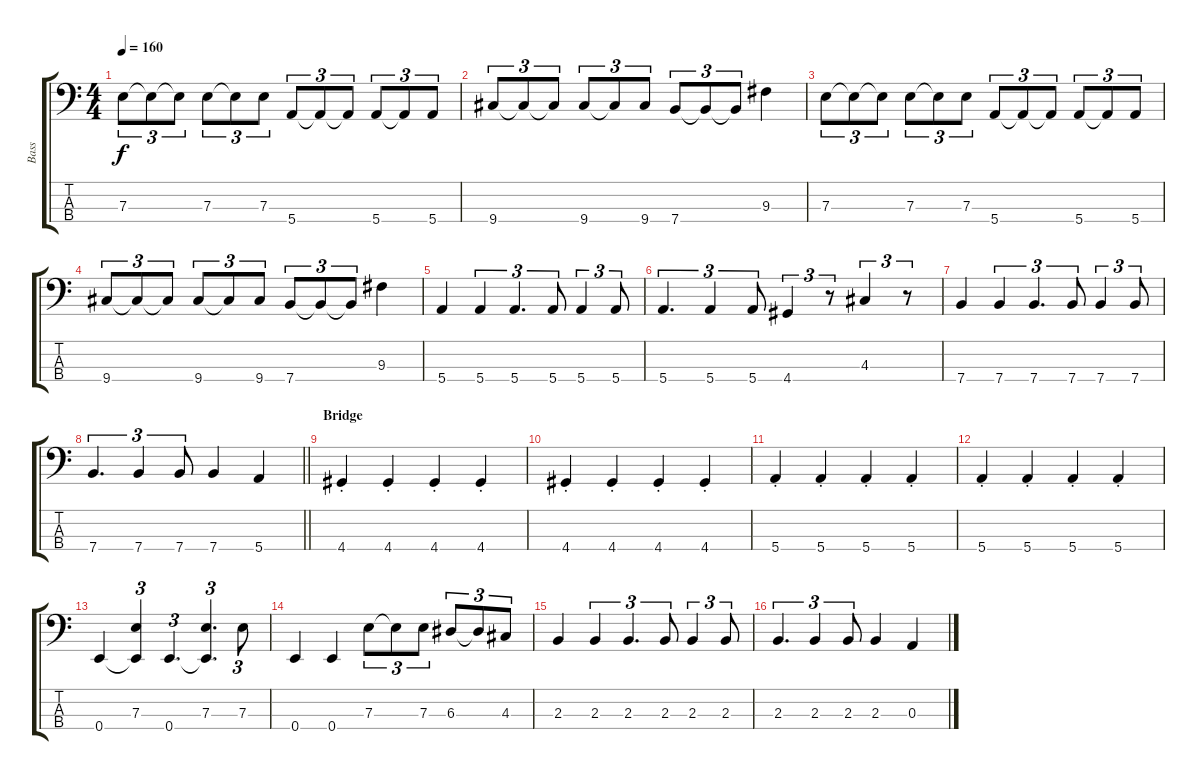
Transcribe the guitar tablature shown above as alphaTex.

\track ("Bass" "Bass") {instrument electricbasspick}
\staff {score tabs}
\tuning (G2 D2 A1 E1) {hide}
\ts (4 4)
\tempo 160
\clef f4
\ks c
7.3.8{tu (3 2) dy f} 7.3{t}.8{tu (3 2)} 7.3{t}.8{tu (3 2)} 7.3.8{tu (3 2)} 7.3{t}.8{tu (3 2)} 7.3.8{tu (3 2)} 5.4.8{tu (3 2)} 5.4{t}.8{tu (3 2)} 5.4{t}.8{tu (3 2)} 5.4.8{tu (3 2)} 5.4{t}.8{tu (3 2)} 5.4.8{tu (3 2)} |
9.4.8{tu (3 2)} 9.4{t}.8{tu (3 2)} 9.4{t}.8{tu (3 2)} 9.4.8{tu (3 2)} 9.4{t}.8{tu (3 2)} 9.4.8{tu (3 2)} 7.4.8{tu (3 2)} 7.4{t}.8{tu (3 2)} 7.4{t}.8{tu (3 2)} 9.3.4 |
7.3.8{tu (3 2)} 7.3{t}.8{tu (3 2)} 7.3{t}.8{tu (3 2)} 7.3.8{tu (3 2)} 7.3{t}.8{tu (3 2)} 7.3.8{tu (3 2)} 5.4.8{tu (3 2)} 5.4{t}.8{tu (3 2)} 5.4{t}.8{tu (3 2)} 5.4.8{tu (3 2)} 5.4{t}.8{tu (3 2)} 5.4.8{tu (3 2)} |
9.4.8{tu (3 2)} 9.4{t}.8{tu (3 2)} 9.4{t}.8{tu (3 2)} 9.4.8{tu (3 2)} 9.4{t}.8{tu (3 2)} 9.4.8{tu (3 2)} 7.4.8{tu (3 2)} 7.4{t}.8{tu (3 2)} 7.4{t}.8{tu (3 2)} 9.3.4 |
5.4.4 5.4.4{tu (3 2)} 5.4.4{d tu (3 2)} 5.4.8{tu (3 2)} 5.4.4{tu (3 2)} 5.4.8{tu (3 2)} |
5.4.4{d tu (3 2)} 5.4.4{tu (3 2)} 5.4.8{tu (3 2)} 4.4.4{tu (3 2)} r.8{tu (3 2)} 4.3.4{tu (3 2)} r.8{tu (3 2)} |
7.4.4 7.4.4{tu (3 2)} 7.4.4{d tu (3 2)} 7.4.8{tu (3 2)} 7.4.4{tu (3 2)} 7.4.8{tu (3 2)} |
\barLineRight lightlight
7.4.4{d tu (3 2)} 7.4.4{tu (3 2)} 7.4.8{tu (3 2)} 7.4.4 5.4.4 |
\section ("" "Bridge")
4.4{st}.4 4.4{st}.4 4.4{st}.4 4.4{st}.4 |
4.4{st}.4 4.4{st}.4 4.4{st}.4 4.4{st}.4 |
5.4{st}.4 5.4{st}.4 5.4{st}.4 5.4{st}.4 |
5.4{st}.4 5.4{st}.4 5.4{st}.4 5.4{st}.4 |
0.4.4 (7.3 0.4{t}).4{tu (3 2)} 0.4.4{d tu (3 2)} (7.3 0.4{t}).4{d tu (3 2)} 7.3.8{tu (3 2)} |
0.4.4 0.4.4 7.3.8{tu (3 2)} 7.3{t}.8{tu (3 2)} 7.3.8{tu (3 2)} 6.3.8{tu (3 2)} 6.3{t}.8{tu (3 2)} 4.3.8{tu (3 2)} |
2.3.4 2.3.4{tu (3 2)} 2.3.4{d tu (3 2)} 2.3.8{tu (3 2)} 2.3.4{tu (3 2)} 2.3.8{tu (3 2)} |
2.3.4{d tu (3 2)} 2.3.4{tu (3 2)} 2.3.8{tu (3 2)} 2.3.4 0.3.4
